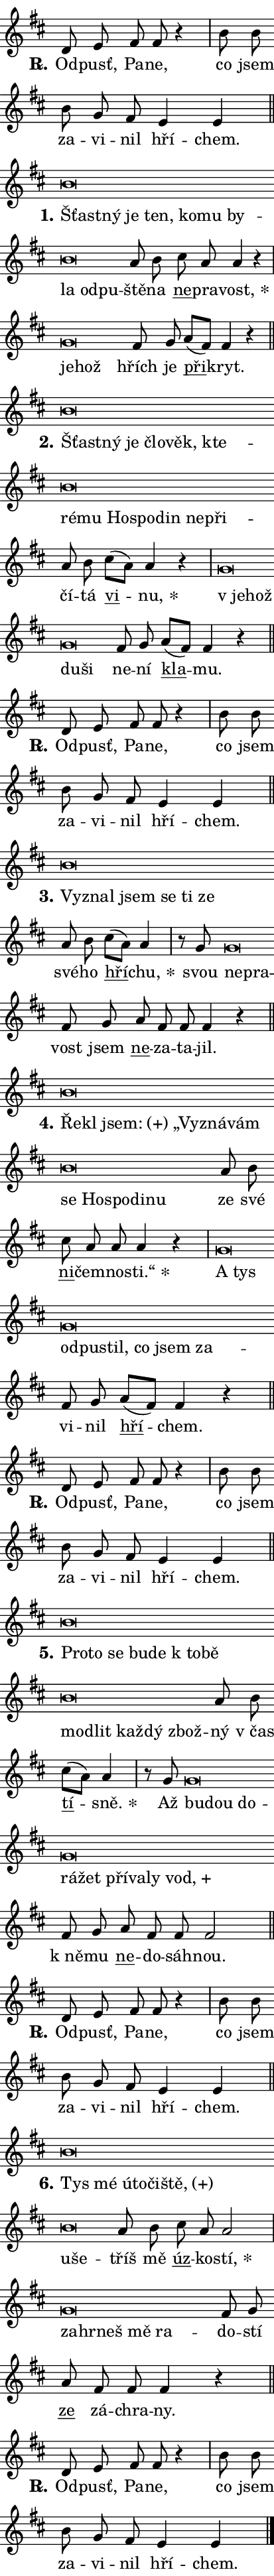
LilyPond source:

\version "2.24.0"
\header { tagline = "" }
\paper {
  indent = 0\cm
  top-margin = 0\cm
  right-margin = 0\cm
  bottom-margin = 0\cm
  left-margin = 0\cm
  paper-width = 7\cm
  page-breaking = #ly:one-page-breaking
  system-system-spacing.basic-distance = #11
  score-system-spacing.basic-distance = #11
  ragged-last = ##f
}


%% Author: Thomas Morley
%% https://lists.gnu.org/archive/html/lilypond-user/2020-05/msg00002.html
#(define (line-position grob)
"Returns position of @var[grob} in current system:
   @code{'start}, if at first time-step
   @code{'end}, if at last time-step
   @code{'middle} otherwise
"
  (let* ((col (ly:item-get-column grob))
         (ln (ly:grob-object col 'left-neighbor))
         (rn (ly:grob-object col 'right-neighbor))
         (col-to-check-left (if (ly:grob? ln) ln col))
         (col-to-check-right (if (ly:grob? rn) rn col))
         (break-dir-left
           (and
             (ly:grob-property col-to-check-left 'non-musical #f)
             (ly:item-break-dir col-to-check-left)))
         (break-dir-right
           (and
             (ly:grob-property col-to-check-right 'non-musical #f)
             (ly:item-break-dir col-to-check-right))))
        (cond ((eqv? 1 break-dir-left) 'start)
              ((eqv? -1 break-dir-right) 'end)
              (else 'middle))))

#(define (tranparent-at-line-position vctor)
  (lambda (grob)
  "Relying on @code{line-position} select the relevant enry from @var{vctor}.
Used to determine transparency,"
    (case (line-position grob)
      ((end) (not (vector-ref vctor 0)))
      ((middle) (not (vector-ref vctor 1)))
      ((start) (not (vector-ref vctor 2))))))

noteHeadBreakVisibility =
#(define-music-function (break-visibility)(vector?)
"Makes @code{NoteHead}s transparent relying on @var{break-visibility}"
#{
  \override NoteHead.transparent =
    #(tranparent-at-line-position break-visibility)
#})

#(define delete-ledgers-for-transparent-note-heads
  (lambda (grob)
    "Reads whether a @code{NoteHead} is transparent.
If so this @code{NoteHead} is removed from @code{'note-heads} from
@var{grob}, which is supposed to be @code{LedgerLineSpanner}.
As a result ledgers are not printed for this @code{NoteHead}"
    (let* ((nhds-array (ly:grob-object grob 'note-heads))
           (nhds-list
             (if (ly:grob-array? nhds-array)
                 (ly:grob-array->list nhds-array)
                 '()))
           ;; Relies on the transparent-property being done before
           ;; Staff.LedgerLineSpanner.after-line-breaking is executed.
           ;; This is fragile ...
           (to-keep
             (remove
               (lambda (nhd)
                 (ly:grob-property nhd 'transparent #f))
               nhds-list)))
      ;; TODO find a better method to iterate over grob-arrays, similiar
      ;; to filter/remove etc for lists
      ;; For now rebuilt from scratch
      (set! (ly:grob-object grob 'note-heads)  '())
      (for-each
        (lambda (nhd)
          (ly:pointer-group-interface::add-grob grob 'note-heads nhd))
        to-keep))))

hideNotes = {
  \noteHeadBreakVisibility #begin-of-line-visible
}
unHideNotes = {
  \noteHeadBreakVisibility #all-visible
}

% work-around for resetting accidentals
% https://lilypond.org/doc/v2.23/Documentation/notation/displaying-rhythms#unmetered-music
cadenzaMeasure = {
  \cadenzaOff
  \partial 1024 s1024
  \cadenzaOn
}

#(define-markup-command (accent layout props text) (markup?)
  "Underline accented syllable"
  (interpret-markup layout props
    #{\markup \override #'(offset . 4.3) \underline { #text }#}))

responsum = \markup \concat {
  "R" \hspace #-1.05 \path #0.1 #'((moveto 0 0.07) (lineto 0.9 0.8)) \hspace #0.05 "."
}

\layout {
    \context {
        \Staff
        \remove "Time_signature_engraver"
        \override LedgerLineSpanner.after-line-breaking = #delete-ledgers-for-transparent-note-heads
    }
    \context {
        \Voice {
            \override NoteHead.output-attributes = #'((class . "notehead"))
            \override Hairpin.height = #0.55
        }
    }
    \context {
        \Lyrics {
            \override StanzaNumber.output-attributes = #'((class . "stanzanumber"))
            \override LyricSpace.minimum-distance = #0.9
            \override LyricText.font-name = #"TeX Gyre Schola"
            \override LyricText.font-size = 1
            \override StanzaNumber.font-name = #"TeX Gyre Schola Bold"
            \override StanzaNumber.font-size = 1
        }
    }
}

% magnetic-lyrics.ily
%
%   written by
%     Jean Abou Samra <jean@abou-samra.fr>
%     Werner Lemberg <wl@gnu.org>
%
%   adapted by
%     Jiri Hon <jiri.hon@gmail.com>
%
% Version 2022-Apr-15

% https://www.mail-archive.com/lilypond-user@gnu.org/msg149350.html

#(define (Left_hyphen_pointer_engraver context)
   "Collect syllable-hyphen-syllable occurrences in lyrics and store
them in properties.  This engraver only looks to the left.  For
example, if the lyrics input is @code{foo -- bar}, it does the
following.

@itemize @bullet
@item
Set the @code{text} property of the @code{LyricHyphen} grob between
@q{foo} and @q{bar} to @code{foo}.

@item
Set the @code{left-hyphen} property of the @code{LyricText} grob with
text @q{foo} to the @code{LyricHyphen} grob between @q{foo} and
@q{bar}.
@end itemize

Use this auxiliary engraver in combination with the
@code{lyric-@/text::@/apply-@/magnetic-@/offset!} hook."
   (let ((hyphen #f)
         (text #f))
     (make-engraver
      (acknowledgers
       ((lyric-syllable-interface engraver grob source-engraver)
        (set! text grob)))
      (end-acknowledgers
       ((lyric-hyphen-interface engraver grob source-engraver)
        ;(when (not (grob::has-interface grob 'lyric-space-interface))
          (set! hyphen grob)));)
      ((stop-translation-timestep engraver)
       (when (and text hyphen)
         (ly:grob-set-object! text 'left-hyphen hyphen))
       (set! text #f)
       (set! hyphen #f)))))

#(define (lyric-text::apply-magnetic-offset! grob)
   "If the space between two syllables is less than the value in
property @code{LyricText@/.details@/.squash-threshold}, move the right
syllable to the left so that it gets concatenated with the left
syllable.

Use this function as a hook for
@code{LyricText@/.after-@/line-@/breaking} if the
@code{Left_@/hyphen_@/pointer_@/engraver} is active."
   (let ((hyphen (ly:grob-object grob 'left-hyphen #f)))
     (when hyphen
       (let ((left-text (ly:spanner-bound hyphen LEFT)))
         (when (grob::has-interface left-text 'lyric-syllable-interface)
           (let* ((common (ly:grob-common-refpoint grob left-text X))
                  (this-x-ext (ly:grob-extent grob common X))
                  (left-x-ext
                   (begin
                     ;; Trigger magnetism for left-text.
                     (ly:grob-property left-text 'after-line-breaking)
                     (ly:grob-extent left-text common X)))
                  ;; `delta` is the gap width between two syllables.
                  (delta (- (interval-start this-x-ext)
                            (interval-end left-x-ext)))
                  (details (ly:grob-property grob 'details))
                  (threshold (assoc-get 'squash-threshold details 0.2)))
             (when (< delta threshold)
               (let* (;; We have to manipulate the input text so that
                      ;; ligatures crossing syllable boundaries are not
                      ;; disabled.  For languages based on the Latin
                      ;; script this is essentially a beautification.
                      ;; However, for non-Western scripts it can be a
                      ;; necessity.
                      (lt (ly:grob-property left-text 'text))
                      (rt (ly:grob-property grob 'text))
                      (is-space (grob::has-interface hyphen 'lyric-space-interface))
                      (space (if is-space " " ""))
                      (space-markup (grob-interpret-markup grob " "))
                      (space-size (interval-length (ly:stencil-extent space-markup X)))
                      (extra-delta (if is-space space-size 0))
                      ;; Append new syllable.
                      (ltrt-space (if (and (string? lt) (string? rt))
                                (string-append lt space rt)
                                (make-concat-markup (list lt space rt))))
                      ;; Right-align `ltrt` to the right side.
                      (ltrt-space-markup (grob-interpret-markup
                               grob
                               (make-translate-markup
                                (cons (interval-length this-x-ext) 0)
                                (make-right-align-markup ltrt-space)))))
                 (begin
                   ;; Don't print `left-text`.
                   (ly:grob-set-property! left-text 'stencil #f)
                   ;; Set text and stencil (which holds all collected
                   ;; syllables so far) and shift it to the left.
                   (ly:grob-set-property! grob 'text ltrt-space)
                   (ly:grob-set-property! grob 'stencil ltrt-space-markup)
                   (ly:grob-translate-axis! grob (- (- delta extra-delta)) X))))))))))


#(define (lyric-hyphen::displace-bounds-first grob)
   ;; Make very sure this callback isn't triggered too early.
   (let ((left (ly:spanner-bound grob LEFT))
         (right (ly:spanner-bound grob RIGHT)))
     (ly:grob-property left 'after-line-breaking)
     (ly:grob-property right 'after-line-breaking)
     (ly:lyric-hyphen::print grob)))

squashThreshold = #0.4

\layout {
  \context {
    \Lyrics
    \consists #Left_hyphen_pointer_engraver
    \override LyricText.after-line-breaking =
      #lyric-text::apply-magnetic-offset!
    \override LyricHyphen.stencil = #lyric-hyphen::displace-bounds-first
    \override LyricText.details.squash-threshold = \squashThreshold
    \override LyricHyphen.minimum-distance = 0
    \override LyricHyphen.minimum-length = \squashThreshold
  }
}

squash = \override LyricText.details.squash-threshold = 9999
unSquash = \override LyricText.details.squash-threshold = \squashThreshold

left = \override LyricText.self-alignment-X = #LEFT
unLeft = \revert LyricText.self-alignment-X

starOffset = #(lambda (grob) 
                (let ((x_offset (ly:self-alignment-interface::aligned-on-x-parent grob)))
                  (if (= x_offset 0) 0 (+ x_offset 1.2))))

star = #(define-music-function (syllable)(string?)
"Append star separator at the end of a syllable"
#{
  \once \override LyricText.X-offset = #starOffset
  \lyricmode { \markup {
    #syllable
    \override #'((font-name . "TeX Gyre Schola Bold")) \hspace #0.2 \lower #0.65 \larger "*"
  } }
#})

starAccent = #(define-music-function (syllable)(string?)
"Append star separator at the end of a syllable and make accent"
#{
  \once \override LyricText.X-offset = #starOffset
  \lyricmode { \markup {
    \accent #syllable
    \override #'((font-name . "TeX Gyre Schola Bold")) \hspace #0.2 \lower #0.65 \larger "*"
  } }
#})

breath = #(define-music-function (syllable)(string?)
"Append breathing indicator at the end of a syllable"
#{
  \lyricmode { \markup { #syllable "+" } }
#})

optionalBreath = #(define-music-function (syllable)(string?)
"Append optional breathing indicator at the end of a syllable"
#{
  \lyricmode { \markup { #syllable "(+)" } }
#})


\score {
    <<
        \new Voice = "melody" { \cadenzaOn \key d \major \relative { d'8 e fis fis r4 \cadenzaMeasure \bar "|" b8 b \bar "" b g fis e4 e \cadenzaMeasure \bar "||" \break } }
        \new Lyrics \lyricsto "melody" { \lyricmode { \set stanza = \responsum
Od -- pusť, Pa -- ne, co jsem za -- vi -- nil hří -- chem. } }
    >>
    \layout {}
}

\score {
    <<
        \new Voice = "melody" { \cadenzaOn \key d \major \relative { b'\breve*1/16 \hideNotes \breve*1/16 \bar "" \breve*1/16 \bar "" \breve*1/16 \bar "" \breve*1/16 \bar "" \breve*1/16 \bar "" \breve*1/16 \bar "" \breve*1/16 \bar "" \breve*1/16 \breve*1/16 \bar "" \unHideNotes a8 b \bar "" cis a a4 r \cadenzaMeasure \bar "|" g\breve*1/16 \hideNotes \breve*1/16 \bar "" \unHideNotes fis8 g \bar "" a[( fis)] fis4 r \cadenzaMeasure \bar "||" \break } }
        \new Lyrics \lyricsto "melody" { \lyricmode { \set stanza = "1."
\left Šťast -- \squash ný je ten, ko -- mu by -- la od -- pu -- \unLeft \unSquash ště -- na \markup \accent ne -- pra -- \star vost, \left je -- \squash hož \unLeft \unSquash hřích je \markup \accent při -- kryt. } }
    >>
    \layout {}
}

\score {
    <<
        \new Voice = "melody" { \cadenzaOn \key d \major \relative { b'\breve*1/16 \hideNotes \breve*1/16 \bar "" \breve*1/16 \bar "" \breve*1/16 \bar "" \breve*1/16 \bar "" \breve*1/16 \bar "" \breve*1/16 \bar "" \breve*1/16 \bar "" \breve*1/16 \bar "" \breve*1/16 \bar "" \breve*1/16 \bar "" \breve*1/16 \breve*1/16 \bar "" \unHideNotes a8 b \bar "" cis[( a)] a4 r \cadenzaMeasure \bar "|" g\breve*1/16 \hideNotes \breve*1/16 \bar "" \breve*1/16 \breve*1/16 \bar "" \unHideNotes fis8 g \bar "" a[( fis)] fis4 r \cadenzaMeasure \bar "||" \break } }
        \new Lyrics \lyricsto "melody" { \lyricmode { \set stanza = "2."
\left Šťast -- \squash ný je člo -- věk, kte -- ré -- mu Ho -- spo -- din ne -- při -- \unLeft \unSquash čí -- tá \markup \accent vi -- \star nu, \left "v je" -- \squash hož du -- ši \unLeft \unSquash ne -- ní \markup \accent kla -- mu. } }
    >>
    \layout {}
}

\score {
    <<
        \new Voice = "melody" { \cadenzaOn \key d \major \relative { d'8 e fis fis r4 \cadenzaMeasure \bar "|" b8 b \bar "" b g fis e4 e \cadenzaMeasure \bar "||" \break } }
        \new Lyrics \lyricsto "melody" { \lyricmode { \set stanza = \responsum
Od -- pusť, Pa -- ne, co jsem za -- vi -- nil hří -- chem. } }
    >>
    \layout {}
}

\score {
    <<
        \new Voice = "melody" { \cadenzaOn \key d \major \relative { b'\breve*1/16 \hideNotes \breve*1/16 \bar "" \breve*1/16 \bar "" \breve*1/16 \bar "" \breve*1/16 \breve*1/16 \bar "" \unHideNotes a8 b \bar "" cis[( a)] a4 \cadenzaMeasure \bar "|" r8 g8 g\breve*1/16 \hideNotes \breve*1/16 \bar "" \unHideNotes fis8 g \bar "" a fis fis fis4 r \cadenzaMeasure \bar "||" \break } }
        \new Lyrics \lyricsto "melody" { \lyricmode { \set stanza = "3."
\left Vy -- \squash znal jsem se ti ze \unLeft \unSquash své -- ho \markup \accent hří -- \star chu, svou \left ne -- \squash pra -- \unLeft \unSquash vost jsem \markup \accent ne -- za -- ta -- jil. } }
    >>
    \layout {}
}

\score {
    <<
        \new Voice = "melody" { \cadenzaOn \key d \major \relative { b'\breve*1/16 \hideNotes \breve*1/16 \bar "" \breve*1/16 \bar "" \breve*1/16 \bar "" \breve*1/16 \bar "" \breve*1/16 \bar "" \breve*1/16 \bar "" \breve*1/16 \bar "" \breve*1/16 \bar "" \breve*1/16 \breve*1/16 \bar "" \unHideNotes a8 b \bar "" cis a a a4 r \cadenzaMeasure \bar "|" g\breve*1/16 \hideNotes \breve*1/16 \bar "" \breve*1/16 \bar "" \breve*1/16 \bar "" \breve*1/16 \bar "" \breve*1/16 \bar "" \breve*1/16 \breve*1/16 \bar "" \unHideNotes fis8 g \bar "" a[( fis)] fis4 r \cadenzaMeasure \bar "||" \break } }
        \new Lyrics \lyricsto "melody" { \lyricmode { \set stanza = "4."
\left Ře -- \squash kl \optionalBreath jsem: „Vy -- zná -- vám se Ho -- spo -- di -- nu \unLeft \unSquash ze své \markup \accent ni -- čem -- no -- \star sti.“ \left A \squash tys od -- pu -- stil, co jsem za -- \unLeft \unSquash vi -- nil \markup \accent hří -- chem. } }
    >>
    \layout {}
}

\score {
    <<
        \new Voice = "melody" { \cadenzaOn \key d \major \relative { d'8 e fis fis r4 \cadenzaMeasure \bar "|" b8 b \bar "" b g fis e4 e \cadenzaMeasure \bar "||" \break } }
        \new Lyrics \lyricsto "melody" { \lyricmode { \set stanza = \responsum
Od -- pusť, Pa -- ne, co jsem za -- vi -- nil hří -- chem. } }
    >>
    \layout {}
}

\score {
    <<
        \new Voice = "melody" { \cadenzaOn \key d \major \relative { b'\breve*1/16 \hideNotes \breve*1/16 \bar "" \breve*1/16 \bar "" \breve*1/16 \bar "" \breve*1/16 \bar "" \breve*1/16 \bar "" \breve*1/16 \bar "" \breve*1/16 \bar "" \breve*1/16 \bar "" \breve*1/16 \bar "" \breve*1/16 \breve*1/16 \bar "" \unHideNotes a8 b \bar "" cis[( a)] a4 \cadenzaMeasure \bar "|" r8 g8 g\breve*1/16 \hideNotes \breve*1/16 \bar "" \breve*1/16 \bar "" \breve*1/16 \bar "" \breve*1/16 \bar "" \breve*1/16 \bar "" \breve*1/16 \bar "" \breve*1/16 \breve*1/16 \bar "" \unHideNotes fis8 g \bar "" a fis fis fis2 \cadenzaMeasure \bar "||" \break } }
        \new Lyrics \lyricsto "melody" { \lyricmode { \set stanza = "5."
\left Pro -- \squash to se bu -- de "k to" -- bě mo -- dlit kaž -- dý zbož -- \unLeft \unSquash ný "v čas" \markup \accent tí -- \star sně. Až \left bu -- \squash dou do -- rá -- žet pří -- va -- ly \breath "vod," \unLeft \unSquash "k ně" -- mu \markup \accent ne -- do -- sáh -- nou. } }
    >>
    \layout {}
}

\score {
    <<
        \new Voice = "melody" { \cadenzaOn \key d \major \relative { d'8 e fis fis r4 \cadenzaMeasure \bar "|" b8 b \bar "" b g fis e4 e \cadenzaMeasure \bar "||" \break } }
        \new Lyrics \lyricsto "melody" { \lyricmode { \set stanza = \responsum
Od -- pusť, Pa -- ne, co jsem za -- vi -- nil hří -- chem. } }
    >>
    \layout {}
}

\score {
    <<
        \new Voice = "melody" { \cadenzaOn \key d \major \relative { b'\breve*1/16 \hideNotes \breve*1/16 \bar "" \breve*1/16 \bar "" \breve*1/16 \bar "" \breve*1/16 \bar "" \breve*1/16 \bar "" \breve*1/16 \breve*1/16 \bar "" \unHideNotes a8 b \bar "" cis a a2 \cadenzaMeasure \bar "|" g\breve*1/16 \hideNotes \breve*1/16 \bar "" \breve*1/16 \bar "" \breve*1/16 \breve*1/16 \bar "" \unHideNotes fis8 g \bar "" a fis fis fis4 r \cadenzaMeasure \bar "||" \break } }
        \new Lyrics \lyricsto "melody" { \lyricmode { \set stanza = "6."
\left Tys \squash mé ú -- to -- či -- \optionalBreath ště, u -- še -- \unLeft \unSquash tříš mě \markup \accent úz -- ko -- \star stí, \left za -- \squash hr -- neš mě ra -- \unLeft \unSquash do -- stí \markup \accent ze zá -- chra -- ny. } }
    >>
    \layout {}
}

\score {
    <<
        \new Voice = "melody" { \cadenzaOn \key d \major \relative { d'8 e fis fis r4 \cadenzaMeasure \bar "|" b8 b \bar "" b g fis e4 e \cadenzaMeasure \bar "||" \break } \bar "|." }
        \new Lyrics \lyricsto "melody" { \lyricmode { \set stanza = \responsum
Od -- pusť, Pa -- ne, co jsem za -- vi -- nil hří -- chem. } }
    >>
    \layout {}
}
